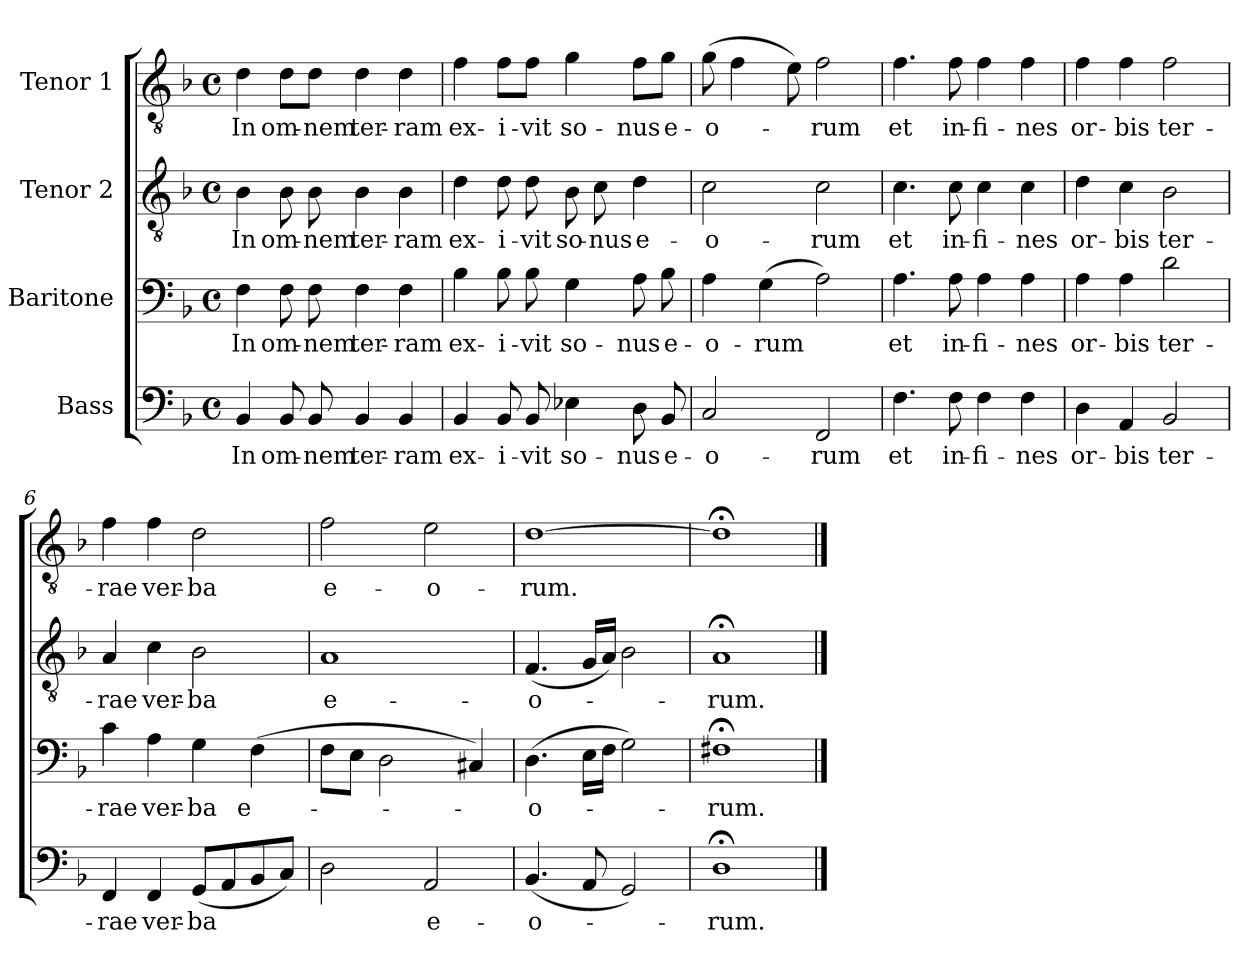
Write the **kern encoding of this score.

**kern	**text	**kern	**text	**kern	**text	**kern	**text
*part4	*part4	*part3	*part3	*part2	*part2	*part1	*part1
*staff4	*staff4	*staff3	*staff3	*staff2	*staff2	*staff1	*staff1
*I"Bass	*	*I"Baritone	*	*I"Tenor 2	*	*I"Tenor 1	*
*clefF4	*	*clefF4	*	*clefGv2	*	*clefGv2	*
*k[b-]	*	*k[b-]	*	*k[b-]	*	*k[b-]	*
*F:	*	*F:	*	*F:	*	*F:	*
*M4/4	*	*M4/4	*	*M4/4	*	*M4/4	*
*met(c)	*	*met(c)	*	*met(c)	*	*met(c)	*
=1	=1	=1	=1	=1	=1	=1	=1
4BB-/	In	4F\	In	4B-\	In	4d\	In
8BB-/	om-	8F\	om-	8B-\	om-	8d\L	om-
8BB-/	-nem	8F\	-nem	8B-\	-nem	8d\J	-nem
4BB-/	ter-	4F\	ter-	4B-\	ter-	4d\	ter-
4BB-/	-ram	4F\	-ram	4B-\	-ram	4d\	-ram
=2	=2	=2	=2	=2	=2	=2	=2
4BB-/	ex-	4B-\	ex-	4d\	ex-	4f\	ex-
8BB-/	-i-	8B-\	-i-	8d\	-i-	8f\L	-i-
8BB-/	-vit	8B-\	-vit	8d\	-vit	8f\J	-vit
4E-X\	so-	4G\	so-	8B-\	so-	4g\	so-
.	.	.	.	8c\	-nus	.	.
8D\	-nus	8A\	-nus	4d\	e-	8f\L	-nus
8BB-/	e-	8B-\	e-	.	.	8g\J	e-
=3	=3	=3	=3	=3	=3	=3	=3
2C/	-o-	4A\	-o-	2c\	-o-	(8g\	-o-
.	.	.	.	.	.	4f\	.
.	.	(4G\	-rum	.	.	.	.
.	.	.	.	.	.	8e\)	.
2FF/	-rum	2A\)	.	2c\	-rum	2f\	-rum
=4	=4	=4	=4	=4	=4	=4	=4
4.F\	et	4.A\	et	4.c\	et	4.f\	et
8F\	in-	8A\	in-	8c\	in-	8f\	in-
4F\	-fi-	4A\	-fi-	4c\	-fi-	4f\	-fi-
4F\	-nes	4A\	-nes	4c\	-nes	4f\	-nes
!!LO:LB:g=z
=5	=5	=5	=5	=5	=5	=5	=5
4D\	or-	4A\	or-	4d\	or-	4f\	or-
4AA/	-bis	4A\	-bis	4c\	-bis	4f\	-bis
2BB-/	ter-	2d\	ter-	2B-\	ter-	2f\	ter-
=6	=6	=6	=6	=6	=6	=6	=6
4FF/	-rae	4c\	-rae	4A/	-rae	4f\	-rae
4FF/	ver-	4A\	ver-	4c\	ver-	4f\	ver-
(8GG/L	-ba	4G\	-ba	2B-\	-ba	2d\	-ba
8AA/	.	.	.	.	.	.	.
8BB-/	.	(4F\	e-	.	.	.	.
8C/J)	.	.	.	.	.	.	.
=7	=7	=7	=7	=7	=7	=7	=7
2D\	.	8F\L	.	1A	e-	2f\	e-
.	.	8E\J	.	.	.	.	.
.	.	2D\	.	.	.	.	.
2AA/	e-	.	.	.	.	2e\	-o-
.	.	4C#X/)	.	.	.	.	.
=8	=8	=8	=8	=8	=8	=8	=8
(4.BB-/	-o-	(4.D\	-o-	(4.F/	-o-	[1d	-rum.
8AA/	.	16E\LL	.	16G/LL	.	.	.
.	.	16F\JJ	.	16A/JJ)	.	.	.
2GG/)	.	2G\)	.	2B-\	.	.	.
=9	=9	=9	=9	=9	=9	=9	=9
1D;<	-rum.	1F#X;<	-rum.	1A;<	-rum.	1d;<]	.
==	==	==	==	==	==	==	==
*-	*-	*-	*-	*-	*-	*-	*-
